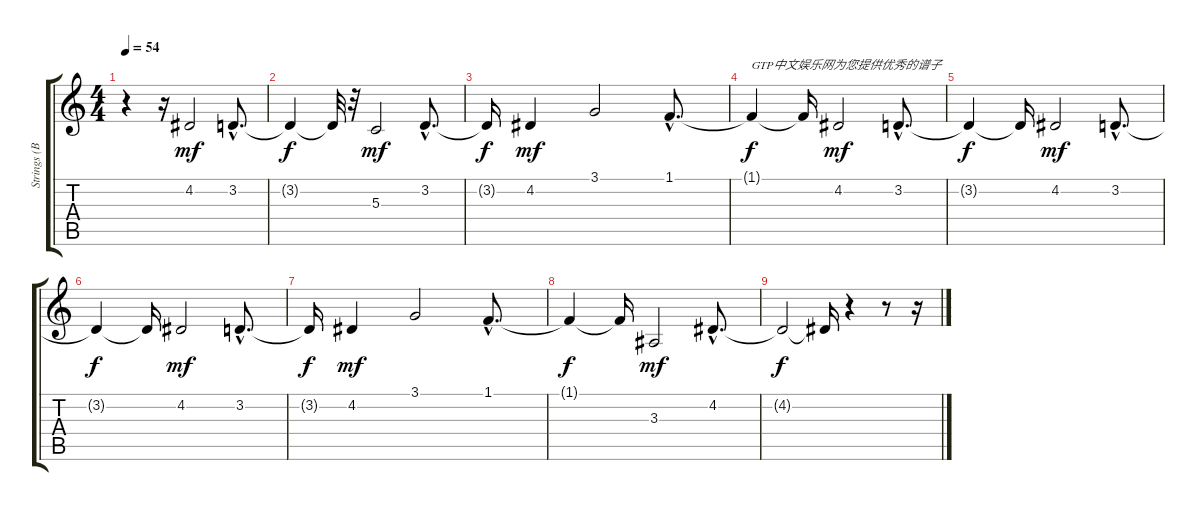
\track ("Strings (BB)" "Strings (B") {instrument stringensemble1}
\staff {score tabs}
\tuning (E4 B3 G3 D3 A2 E2) {hide}
\ts (4 4)
\tempo 54
\clef g2
\ks c
r.4{dy mf instrument stringensemble1} r.16 4.2.2 3.2{hac}.8{d} |
3.2{t}.4{dy f} 3.2{t}.32 r.32 5.3.2{dy mf} 3.2{hac}.8{d} |
3.2{t}.16{dy f} 4.2.4{dy mf} 3.1.2 1.1{hac}.8{d} |
1.1{t}.4{txt "GTP中文娱乐网为您提供优秀的谱子" dy f} 1.1{t}.16 4.2.2{dy mf} 3.2{hac}.8{d} |
3.2{t}.4{dy f} 3.2{t}.16 4.2.2{dy mf} 3.2{hac}.8{d} |
3.2{t}.4{dy f} 3.2{t}.16 4.2.2{dy mf} 3.2{hac}.8{d} |
3.2{t}.16{dy f} 4.2.4{dy mf} 3.1.2 1.1{hac}.8{d} |
1.1{t}.4{dy f} 1.1{t}.16 3.3.2{dy mf} 4.2{hac}.8{d} |
4.2{t}.2{dy f} 4.2{t}.16 r.4 r.8 r.16
